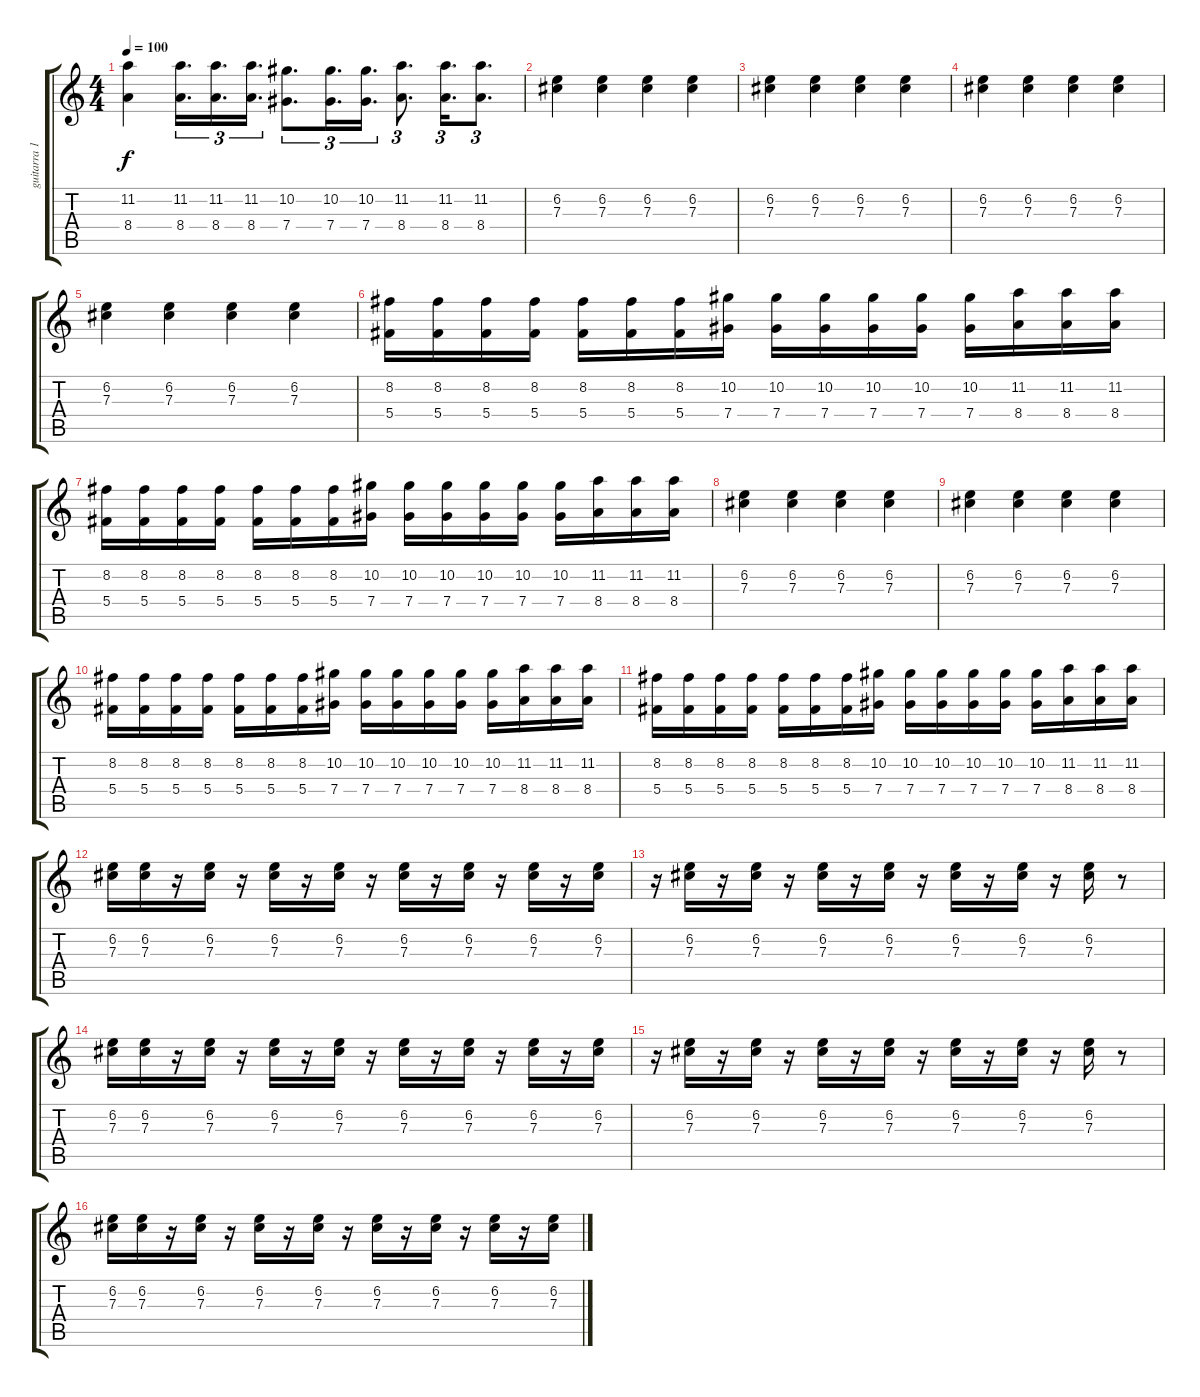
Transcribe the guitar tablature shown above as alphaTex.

\track ("guitarra 1" "guitarra 1") {instrument overdrivenguitar}
\staff {score tabs}
\tuning (Eb4 Bb3 Gb3 Db3 Ab2 Eb2) {hide}
\ts (4 4)
\tempo 100
\clef g2
\ks c
(11.2 8.4).4{dy f} (11.2 8.4).16{d tu (3 2)} (11.2 8.4).16{d tu (3 2)} (11.2 8.4).16{d tu (3 2)} (10.2 7.4).8{d tu (3 2)} (10.2 7.4).16{d tu (3 2)} (10.2 7.4).16{d tu (3 2)} (11.2 8.4).8{d tu (3 2)} (11.2 8.4).16{d tu (3 2)} (11.2 8.4).8{d tu (3 2)} |
(6.2 7.3).4 (6.2 7.3).4 (6.2 7.3).4 (6.2 7.3).4 |
(6.2 7.3).4 (6.2 7.3).4 (6.2 7.3).4 (6.2 7.3).4 |
(6.2 7.3).4 (6.2 7.3).4 (6.2 7.3).4 (6.2 7.3).4 |
(6.2 7.3).4 (6.2 7.3).4 (6.2 7.3).4 (6.2 7.3).4 |
(8.2 5.4).16 (8.2 5.4).16 (8.2 5.4).16 (8.2 5.4).16 (8.2 5.4).16 (8.2 5.4).16 (8.2 5.4).16 (10.2 7.4).16 (10.2 7.4).16 (10.2 7.4).16 (10.2 7.4).16 (10.2 7.4).16 (10.2 7.4).16 (11.2 8.4).16 (11.2 8.4).16 (11.2 8.4).16 |
(8.2 5.4).16 (8.2 5.4).16 (8.2 5.4).16 (8.2 5.4).16 (8.2 5.4).16 (8.2 5.4).16 (8.2 5.4).16 (10.2 7.4).16 (10.2 7.4).16 (10.2 7.4).16 (10.2 7.4).16 (10.2 7.4).16 (10.2 7.4).16 (11.2 8.4).16 (11.2 8.4).16 (11.2 8.4).16 |
(6.2 7.3).4 (6.2 7.3).4 (6.2 7.3).4 (6.2 7.3).4 |
(6.2 7.3).4 (6.2 7.3).4 (6.2 7.3).4 (6.2 7.3).4 |
(8.2 5.4).16 (8.2 5.4).16 (8.2 5.4).16 (8.2 5.4).16 (8.2 5.4).16 (8.2 5.4).16 (8.2 5.4).16 (10.2 7.4).16 (10.2 7.4).16 (10.2 7.4).16 (10.2 7.4).16 (10.2 7.4).16 (10.2 7.4).16 (11.2 8.4).16 (11.2 8.4).16 (11.2 8.4).16 |
(8.2 5.4).16 (8.2 5.4).16 (8.2 5.4).16 (8.2 5.4).16 (8.2 5.4).16 (8.2 5.4).16 (8.2 5.4).16 (10.2 7.4).16 (10.2 7.4).16 (10.2 7.4).16 (10.2 7.4).16 (10.2 7.4).16 (10.2 7.4).16 (11.2 8.4).16 (11.2 8.4).16 (11.2 8.4).16 |
(6.2 7.3).16 (6.2 7.3).16 r.16 (6.2 7.3).16 r.16 (6.2 7.3).16 r.16 (6.2 7.3).16 r.16 (6.2 7.3).16 r.16 (6.2 7.3).16 r.16 (6.2 7.3).16 r.16 (6.2 7.3).16 |
r.16 (6.2 7.3).16 r.16 (6.2 7.3).16 r.16 (6.2 7.3).16 r.16 (6.2 7.3).16 r.16 (6.2 7.3).16 r.16 (6.2 7.3).16 r.16 (6.2 7.3).16 r.8 |
(6.2 7.3).16 (6.2 7.3).16 r.16 (6.2 7.3).16 r.16 (6.2 7.3).16 r.16 (6.2 7.3).16 r.16 (6.2 7.3).16 r.16 (6.2 7.3).16 r.16 (6.2 7.3).16 r.16 (6.2 7.3).16 |
r.16 (6.2 7.3).16 r.16 (6.2 7.3).16 r.16 (6.2 7.3).16 r.16 (6.2 7.3).16 r.16 (6.2 7.3).16 r.16 (6.2 7.3).16 r.16 (6.2 7.3).16 r.8 |
(6.2 7.3).16 (6.2 7.3).16 r.16 (6.2 7.3).16 r.16 (6.2 7.3).16 r.16 (6.2 7.3).16 r.16 (6.2 7.3).16 r.16 (6.2 7.3).16 r.16 (6.2 7.3).16 r.16 (6.2 7.3).16
